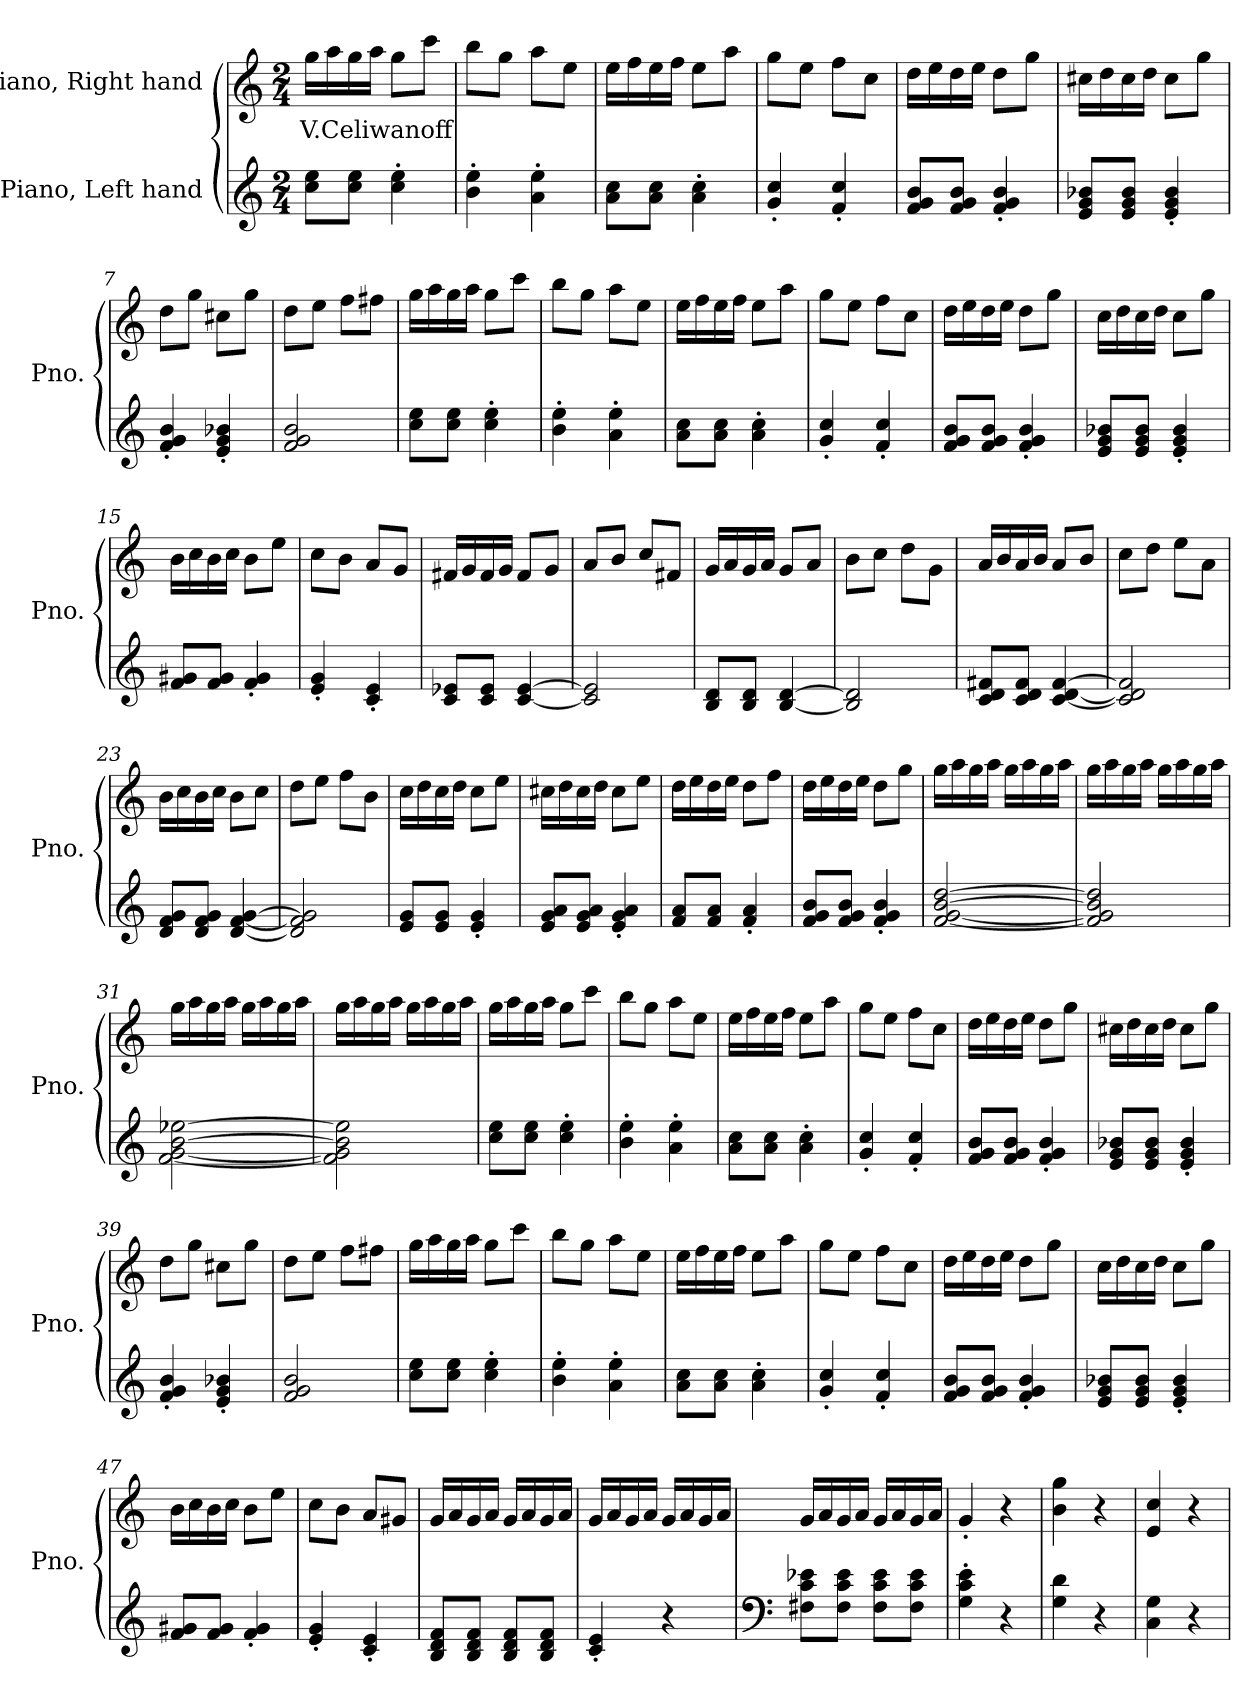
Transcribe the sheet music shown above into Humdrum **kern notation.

**kern	**kern	**text
*part2	*part1	*part1
*staff2	*staff1	*staff1
*I"Piano, Left hand	*I"Piano, Right hand	*
*I'Pno.	*I'Pno.	*
*clefG2	*clefG2	*
*k[]	*k[]	*
*M2/4	*M2/4	*
*MM120	*MM120	*
=1	=1	=1
!	!	!LO:LY:b
8cc\ 8ee\L	16gg\LL	V.Celiwanoff
.	16aa\	.
8cc\ 8ee\J	16gg\	.
.	16aa\JJ	.
4cc\' 4ee\'	8gg\L	.
.	8ccc\J	.
=2	=2	=2
4b\' 4ee\'	8bb\L	.
.	8gg\J	.
4a\' 4ee\'	8aa\L	.
.	8ee\J	.
=3	=3	=3
8a\ 8cc\L	16ee\LL	.
.	16ff\	.
8a\ 8cc\J	16ee\	.
.	16ff\JJ	.
4a\' 4cc\'	8ee\L	.
.	8aa\J	.
=4	=4	=4
4g/' 4cc/'	8gg\L	.
.	8ee\J	.
4f/' 4cc/'	8ff\L	.
.	8cc\J	.
=5	=5	=5
8f/ 8g/ 8b/L	16dd\LL	.
.	16ee\	.
8f/ 8g/ 8b/J	16dd\	.
.	16ee\JJ	.
4f/' 4g/' 4b/'	8dd\L	.
.	8gg\J	.
!!LO:LB:g=z
=6	=6	=6
8e/ 8g/ 8b-X/L	16cc#X\LL	.
.	16dd\	.
8e/ 8g/ 8b-/J	16cc#\	.
.	16dd\JJ	.
4e/' 4g/' 4b-/'	8cc#\L	.
.	8gg\J	.
=7	=7	=7
4f/' 4g/' 4b/'	8dd\L	.
.	8gg\J	.
4e/' 4g/' 4b-X/'	8cc#X\L	.
.	8gg\J	.
=8	=8	=8
2f/ 2g/ 2b/	8dd\L	.
.	8ee\J	.
.	8ff\L	.
.	8ff#X\J	.
=9	=9	=9
8cc\ 8ee\L	16gg\LL	.
.	16aa\	.
8cc\ 8ee\J	16gg\	.
.	16aa\JJ	.
4cc\' 4ee\'	8gg\L	.
.	8ccc\J	.
=10	=10	=10
4b\' 4ee\'	8bb\L	.
.	8gg\J	.
4a\' 4ee\'	8aa\L	.
.	8ee\J	.
=11	=11	=11
8a\ 8cc\L	16ee\LL	.
.	16ff\	.
8a\ 8cc\J	16ee\	.
.	16ff\JJ	.
4a\' 4cc\'	8ee\L	.
.	8aa\J	.
=12	=12	=12
4g/' 4cc/'	8gg\L	.
.	8ee\J	.
4f/' 4cc/'	8ff\L	.
.	8cc\J	.
!!LO:LB:g=z
=13	=13	=13
8f/ 8g/ 8b/L	16dd\LL	.
.	16ee\	.
8f/ 8g/ 8b/J	16dd\	.
.	16ee\JJ	.
4f/' 4g/' 4b/'	8dd\L	.
.	8gg\J	.
=14	=14	=14
8e/ 8g/ 8b-X/L	16cc\LL	.
.	16dd\	.
8e/ 8g/ 8b-/J	16cc\	.
.	16dd\JJ	.
4e/' 4g/' 4b-/'	8cc\L	.
.	8gg\J	.
=15	=15	=15
8f/ 8g#X/L	16b\LL	.
.	16cc\	.
8f/ 8g#/J	16b\	.
.	16cc\JJ	.
4f/' 4g#/'	8b\L	.
.	8ee\J	.
=16	=16	=16
4e/' 4g/'	8cc\L	.
.	8b\J	.
4c/' 4e/'	8a/L	.
.	8g/J	.
=17	=17	=17
8c/ 8e-X/L	16f#X/LL	.
.	16g/	.
8c/ 8e-/J	16f#/	.
.	16g/JJ	.
[4c/ [4e-/	8f#/L	.
.	8g/J	.
=18	=18	=18
2c/] 2e-/]	8a/L	.
.	8b/J	.
.	8cc/L	.
.	8f#X/J	.
=19	=19	=19
8B/ 8d/L	16g/LL	.
.	16a/	.
8B/ 8d/J	16g/	.
.	16a/JJ	.
[4B/ [4d/	8g/L	.
.	8a/J	.
!!LO:LB:g=z
=20	=20	=20
2B/] 2d/]	8b\L	.
.	8cc\J	.
.	8dd\L	.
.	8g\J	.
=21	=21	=21
8c/ 8d/ 8f#X/L	16a/LL	.
.	16b/	.
8c/ 8d/ 8f#/J	16a/	.
.	16b/JJ	.
[4c/ [4d/ [4f#/	8a/L	.
.	8b/J	.
=22	=22	=22
2c/] 2d/] 2f#/]	8cc\L	.
.	8dd\J	.
.	8ee\L	.
.	8a\J	.
=23	=23	=23
8d/ 8f/ 8g/L	16b\LL	.
.	16cc\	.
8d/ 8f/ 8g/J	16b\	.
.	16cc\JJ	.
[4d/ [4f/ [4g/	8b\L	.
.	8cc\J	.
=24	=24	=24
2d/] 2f/] 2g/]	8dd\L	.
.	8ee\J	.
.	8ff\L	.
.	8b\J	.
=25	=25	=25
8e/ 8g/L	16cc\LL	.
.	16dd\	.
8e/ 8g/J	16cc\	.
.	16dd\JJ	.
4e/' 4g/'	8cc\L	.
.	8ee\J	.
=26	=26	=26
8e/ 8g/ 8a/L	16cc#X\LL	.
.	16dd\	.
8e/ 8g/ 8a/J	16cc#\	.
.	16dd\JJ	.
4e/' 4g/' 4a/'	8cc#\L	.
.	8ee\J	.
!!LO:LB:g=z
=27	=27	=27
8f/ 8a/L	16dd\LL	.
.	16ee\	.
8f/ 8a/J	16dd\	.
.	16ee\JJ	.
4f/' 4a/'	8dd\L	.
.	8ff\J	.
=28	=28	=28
8f/ 8g/ 8b/L	16dd\LL	.
.	16ee\	.
8f/ 8g/ 8b/J	16dd\	.
.	16ee\JJ	.
4f/' 4g/' 4b/'	8dd\L	.
.	8gg\J	.
=29	=29	=29
[2f/ [2g/ [2b/ [2dd/	16gg\LL	.
.	16aa\	.
.	16gg\	.
.	16aa\JJ	.
.	16gg\LL	.
.	16aa\	.
.	16gg\	.
.	16aa\JJ	.
=30	=30	=30
2f/] 2g/] 2b/] 2dd/]	16gg\LL	.
.	16aa\	.
.	16gg\	.
.	16aa\JJ	.
.	16gg\LL	.
.	16aa\	.
.	16gg\	.
.	16aa\JJ	.
=31	=31	=31
[2f\ [2g\ [2b\ [2ee-X\	16gg\LL	.
.	16aa\	.
.	16gg\	.
.	16aa\JJ	.
.	16gg\LL	.
.	16aa\	.
.	16gg\	.
.	16aa\JJ	.
!!LO:LB:g=z
=32	=32	=32
2f\] 2g\] 2b\] 2ee-\]	16gg\LL	.
.	16aa\	.
.	16gg\	.
.	16aa\JJ	.
.	16gg\LL	.
.	16aa\	.
.	16gg\	.
.	16aa\JJ	.
=33	=33	=33
8cc\ 8ee\L	16gg\LL	.
.	16aa\	.
8cc\ 8ee\J	16gg\	.
.	16aa\JJ	.
4cc\' 4ee\'	8gg\L	.
.	8ccc\J	.
=34	=34	=34
4b\' 4ee\'	8bb\L	.
.	8gg\J	.
4a\' 4ee\'	8aa\L	.
.	8ee\J	.
=35	=35	=35
8a\ 8cc\L	16ee\LL	.
.	16ff\	.
8a\ 8cc\J	16ee\	.
.	16ff\JJ	.
4a\' 4cc\'	8ee\L	.
.	8aa\J	.
=36	=36	=36
4g/' 4cc/'	8gg\L	.
.	8ee\J	.
4f/' 4cc/'	8ff\L	.
.	8cc\J	.
=37	=37	=37
8f/ 8g/ 8b/L	16dd\LL	.
.	16ee\	.
8f/ 8g/ 8b/J	16dd\	.
.	16ee\JJ	.
4f/' 4g/' 4b/'	8dd\L	.
.	8gg\J	.
!!LO:PB:g=z
=38	=38	=38
8e/ 8g/ 8b-X/L	16cc#X\LL	.
.	16dd\	.
8e/ 8g/ 8b-/J	16cc#\	.
.	16dd\JJ	.
4e/' 4g/' 4b-/'	8cc#\L	.
.	8gg\J	.
=39	=39	=39
4f/' 4g/' 4b/'	8dd\L	.
.	8gg\J	.
4e/' 4g/' 4b-X/'	8cc#X\L	.
.	8gg\J	.
=40	=40	=40
2f/ 2g/ 2b/	8dd\L	.
.	8ee\J	.
.	8ff\L	.
.	8ff#X\J	.
=41	=41	=41
8cc\ 8ee\L	16gg\LL	.
.	16aa\	.
8cc\ 8ee\J	16gg\	.
.	16aa\JJ	.
4cc\' 4ee\'	8gg\L	.
.	8ccc\J	.
=42	=42	=42
4b\' 4ee\'	8bb\L	.
.	8gg\J	.
4a\' 4ee\'	8aa\L	.
.	8ee\J	.
=43	=43	=43
8a\ 8cc\L	16ee\LL	.
.	16ff\	.
8a\ 8cc\J	16ee\	.
.	16ff\JJ	.
4a\' 4cc\'	8ee\L	.
.	8aa\J	.
=44	=44	=44
4g/' 4cc/'	8gg\L	.
.	8ee\J	.
4f/' 4cc/'	8ff\L	.
.	8cc\J	.
!!LO:LB:g=z
=45	=45	=45
8f/ 8g/ 8b/L	16dd\LL	.
.	16ee\	.
8f/ 8g/ 8b/J	16dd\	.
.	16ee\JJ	.
4f/' 4g/' 4b/'	8dd\L	.
.	8gg\J	.
=46	=46	=46
8e/ 8g/ 8b-X/L	16cc\LL	.
.	16dd\	.
8e/ 8g/ 8b-/J	16cc\	.
.	16dd\JJ	.
4e/' 4g/' 4b-/'	8cc\L	.
.	8gg\J	.
=47	=47	=47
8f/ 8g#X/L	16b\LL	.
.	16cc\	.
8f/ 8g#/J	16b\	.
.	16cc\JJ	.
4f/' 4g#/'	8b\L	.
.	8ee\J	.
=48	=48	=48
4e/' 4g/'	8cc\L	.
.	8b\J	.
4c/' 4e/'	8a/L	.
.	8g#X/J	.
=49	=49	=49
8B/ 8d/ 8f/L	16g/LL	.
.	16a/	.
8B/ 8d/ 8f/J	16g/	.
.	16a/JJ	.
8B/ 8d/ 8f/L	16g/LL	.
.	16a/	.
8B/ 8d/ 8f/J	16g/	.
.	16a/JJ	.
=50	=50	=50
4c/' 4e/'	16g/LL	.
.	16a/	.
.	16g/	.
.	16a/JJ	.
4r	16g/LL	.
.	16a/	.
.	16g/	.
.	16a/JJ	.
!!LO:LB:g=z
=51	=51	=51
*clefF4	*	*
8F#X\ 8c\ 8e-X\L	16g/LL	.
.	16a/	.
8F#\ 8c\ 8e-\J	16g/	.
.	16a/JJ	.
8F#\ 8c\ 8e-\L	16g/LL	.
.	16a/	.
8F#\ 8c\ 8e-\J	16g/	.
.	16a/JJ	.
=52	=52	=52
4G\' 4c\' 4e\'	4g'/	.
4r	4r	.
=53	=53	=53
4G\ 4d\	4b\ 4gg\	.
4r	4r	.
=54	=54	=54
4C\ 4G\	4e/ 4cc/	.
4r	4r	.
=	=	=
*-	*-	*-
